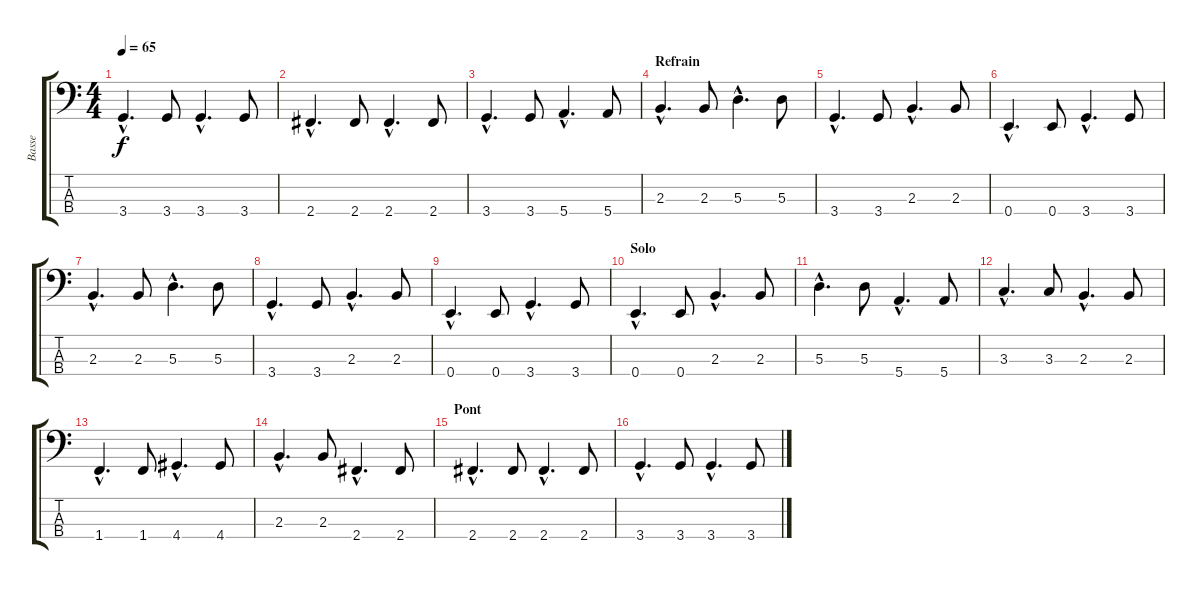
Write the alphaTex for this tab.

\track ("Basse" "Basse") {instrument electricbasspick}
\staff {score tabs}
\tuning (G2 D2 A1 E1) {hide}
\ts (4 4)
\tempo 65
\clef f4
\ks c
3.4{hac}.4{d dy f} 3.4.8 3.4{hac}.4{d} 3.4.8 |
2.4{hac}.4{d} 2.4.8 2.4{hac}.4{d} 2.4.8 |
3.4{hac}.4{d} 3.4.8 5.4{hac}.4{d} 5.4.8 |
\section ("" "Refrain")
2.3{hac}.4{d} 2.3.8 5.3{hac}.4{d} 5.3.8 |
3.4{hac}.4{d} 3.4.8 2.3{hac}.4{d} 2.3.8 |
0.4{hac}.4{d} 0.4.8 3.4{hac}.4{d} 3.4.8 |
2.3{hac}.4{d} 2.3.8 5.3{hac}.4{d} 5.3.8 |
3.4{hac}.4{d} 3.4.8 2.3{hac}.4{d} 2.3.8 |
0.4{hac}.4{d} 0.4.8 3.4{hac}.4{d} 3.4.8 |
\section ("" "Solo")
0.4{hac}.4{d} 0.4.8 2.3{hac}.4{d} 2.3.8 |
5.3{hac}.4{d} 5.3.8 5.4{hac}.4{d} 5.4.8 |
3.3{hac}.4{d} 3.3.8 2.3{hac}.4{d} 2.3.8 |
1.4{hac}.4{d} 1.4.8 4.4{hac}.4{d} 4.4.8 |
2.3{hac}.4{d} 2.3.8 2.4{hac}.4{d} 2.4.8 |
\section ("" "Pont")
2.4{hac}.4{d} 2.4.8 2.4{hac}.4{d} 2.4.8 |
3.4{hac}.4{d} 3.4.8 3.4{hac}.4{d} 3.4.8
